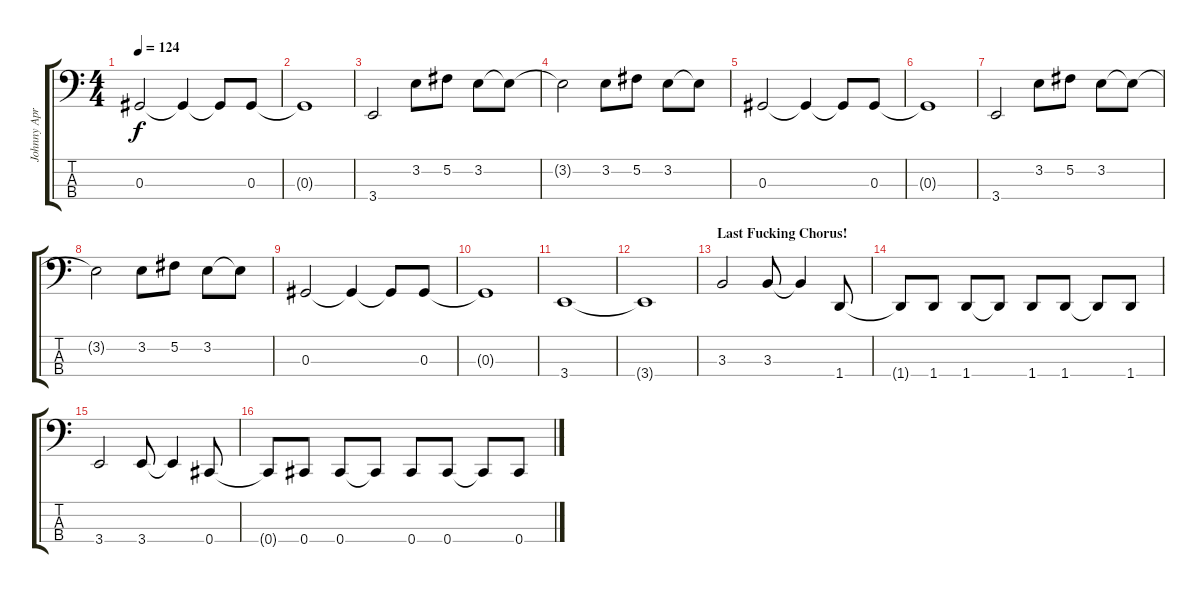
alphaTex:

\track ("Johnny April - Bass" "Johnny Apr") {instrument electricbassfinger}
\staff {score tabs}
\tuning (Gb2 Db2 Ab1 Db1) {hide}
\ts (4 4)
\tempo 124
\clef f4
\ks c
0.3.2{dy f} 0.3{t}.4 0.3{t}.8 0.3.8 |
0.3{t}.1 |
3.4.2 3.2.8 5.2.8 3.2.8 3.2{t}.8 |
3.2{t}.2 3.2.8 5.2.8 3.2.8 3.2{t}.8 |
0.3.2 0.3{t}.4 0.3{t}.8 0.3.8 |
0.3{t}.1 |
3.4.2 3.2.8 5.2.8 3.2.8 3.2{t}.8 |
3.2{t}.2 3.2.8 5.2.8 3.2.8 3.2{t}.8 |
0.3.2 0.3{t}.4 0.3{t}.8 0.3.8 |
0.3{t}.1 |
3.4.1 |
3.4{t}.1 |
\section ("" "Last Fucking Chorus!")
3.3.2 3.3.8 3.3{t}.4 1.4.8 |
1.4{t}.8 1.4.8 1.4.8 1.4{t}.8 1.4.8 1.4.8 1.4{t}.8 1.4.8 |
3.4.2 3.4.8 3.4{t}.4 0.4.8 |
0.4{t}.8 0.4.8 0.4.8 0.4{t}.8 0.4.8 0.4.8 0.4{t}.8 0.4.8
